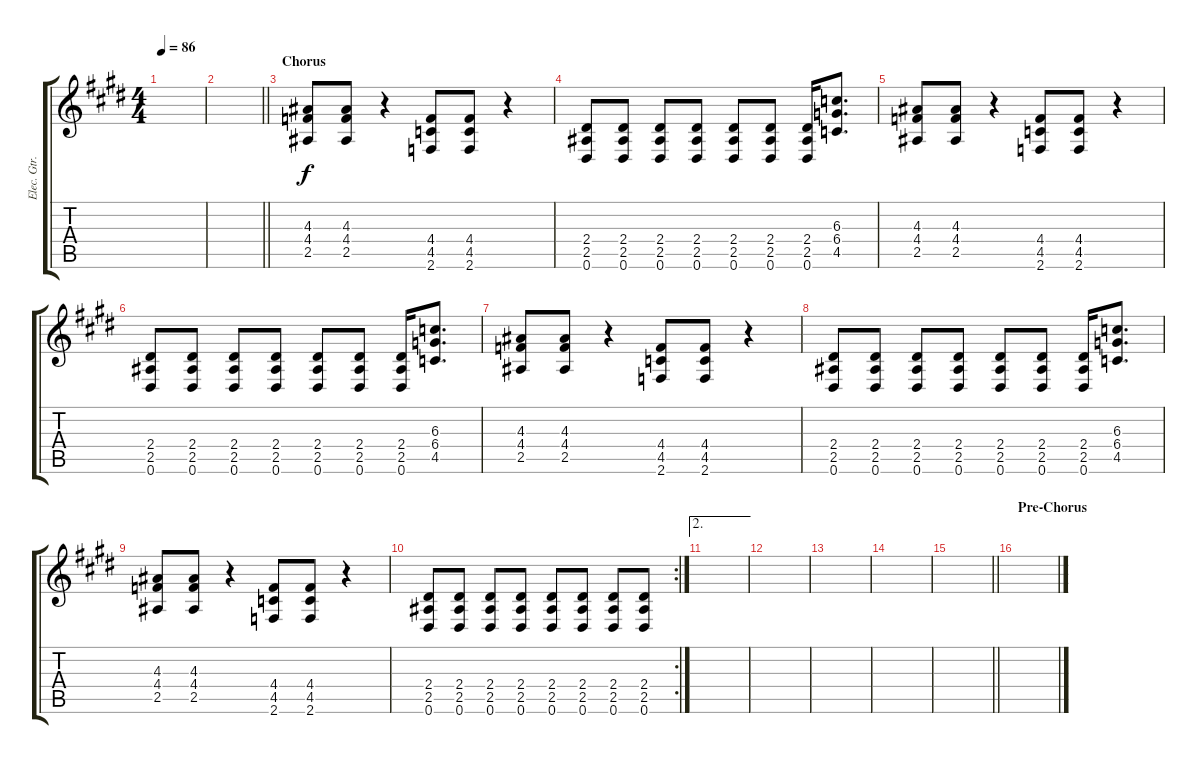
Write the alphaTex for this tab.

\track ("Elec. Gtr.3" "Elec. Gtr.") {instrument distortionguitar}
\staff {score tabs}
\tuning (Eb4 Bb3 Gb3 Db3 Ab2 Eb2) {hide}
\ts (4 4)
\tempo 86
\clef g2
\ks e
|
\barLineRight lightlight
|
\section ("" "Chorus")
(4.3 4.4 2.5).8 (4.3 4.4 2.5).8 r.4 (4.4 4.5 2.6).8 (4.4 4.5 2.6).8 r.4 |
(2.4 2.5 0.6).8 (2.4 2.5 0.6).8 (2.4 2.5 0.6).8 (2.4 2.5 0.6).8 (2.4 2.5 0.6).8 (2.4 2.5 0.6).8 (2.4 2.5 0.6).16 (6.3 6.4 4.5).8{d} |
(4.3 4.4 2.5).8 (4.3 4.4 2.5).8 r.4 (4.4 4.5 2.6).8 (4.4 4.5 2.6).8 r.4 |
(2.4 2.5 0.6).8 (2.4 2.5 0.6).8 (2.4 2.5 0.6).8 (2.4 2.5 0.6).8 (2.4 2.5 0.6).8 (2.4 2.5 0.6).8 (2.4 2.5 0.6).16 (6.3 6.4 4.5).8{d} |
(4.3 4.4 2.5).8 (4.3 4.4 2.5).8 r.4 (4.4 4.5 2.6).8 (4.4 4.5 2.6).8 r.4 |
(2.4 2.5 0.6).8 (2.4 2.5 0.6).8 (2.4 2.5 0.6).8 (2.4 2.5 0.6).8 (2.4 2.5 0.6).8 (2.4 2.5 0.6).8 (2.4 2.5 0.6).16 (6.3 6.4 4.5).8{d} |
(4.3 4.4 2.5).8 (4.3 4.4 2.5).8 r.4 (4.4 4.5 2.6).8 (4.4 4.5 2.6).8 r.4 |
\rc 2
(2.4 2.5 0.6).8 (2.4 2.5 0.6).8 (2.4 2.5 0.6).8 (2.4 2.5 0.6).8 (2.4 2.5 0.6).8 (2.4 2.5 0.6).8 (2.4 2.5 0.6).8 (2.4 2.5 0.6).8 |
\ae 2
|
|
|
|
\barLineRight lightlight
|
\section ("" "Pre-Chorus")
